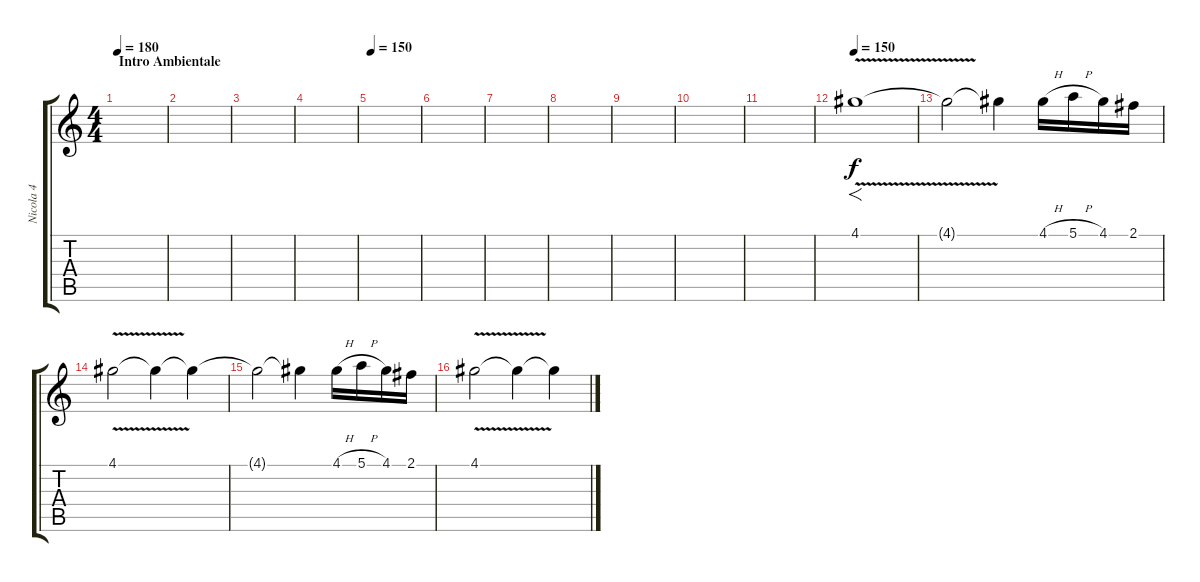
\track ("Nicola 4" "Nicola 4") {instrument distortionguitar}
\staff {score tabs}
\tuning (E4 B3 G3 D3 A2 E2) {hide}
\ts (4 4)
\section ("" "Intro Ambientale")
\tempo 180
\tempo 150
\tempo 180
\clef g2
\ks c
|
|
|
|
\tempo 150
|
|
|
|
|
|
|
\tempo 150
4.1{v}.1{f instrument acousticguitarsteel} |
4.1{t}.2 4.1{t}.4 4.1{h}.16 5.1{h}.16 4.1.16 2.1.16 |
4.1{v}.2 4.1{t}.4 4.1{t}.4 |
4.1{t}.2 4.1{t}.4 4.1{h}.16 5.1{h}.16 4.1.16 2.1.16 |
4.1{v}.2 4.1{t}.4 4.1{t}.4
